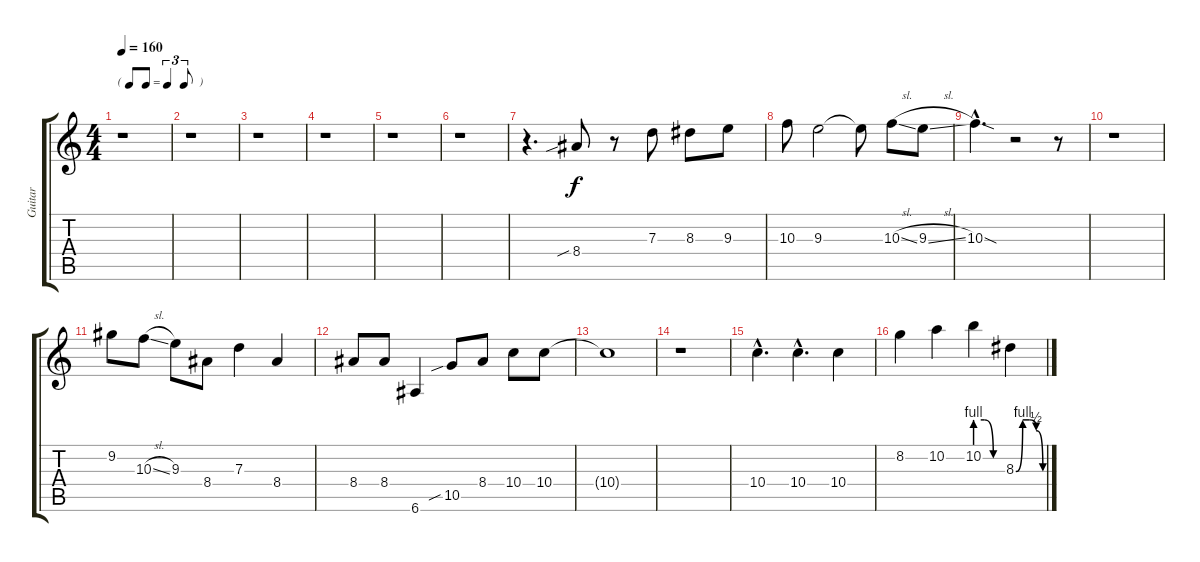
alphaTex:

\track ("Guitar" "Guitar") {instrument distortionguitar}
\staff {score tabs}
\tuning (E4 B3 G3 D3 A2 E2) {hide}
\ts (4 4)
\tf triplet8th
\tempo 160
\clef g2
\ks c
r.1{dy f} |
r.1 |
r.1 |
r.1 |
r.1 |
r.1 |
r.4{d} 8.4{sib}.8 r.8 7.3.8 8.3.8 9.3.8 |
10.3.8 9.3.2 9.3{t}.8 10.3{sl}.8 9.3{sl}.8 |
10.3{sod hac}.4{d} r.2 r.8 |
r.1 |
9.2.8 10.3{sl}.8 9.3.8 8.4.8 7.3.4 8.4.4 |
8.4.8 8.4.8 6.6.4 10.5{sib}.8 8.4.8 10.4.8 10.4.8 |
10.4{t}.1 |
r.1 |
10.4{hac}.4{d} 10.4{hac}.4{d} 10.4.4 |
8.2.4 10.2.4 10.2{be (custom 0 4 20 4 40 0 60 0)}.4 8.3{be (custom 0 0 15 4 30 4 45 2 60 0)}.4
